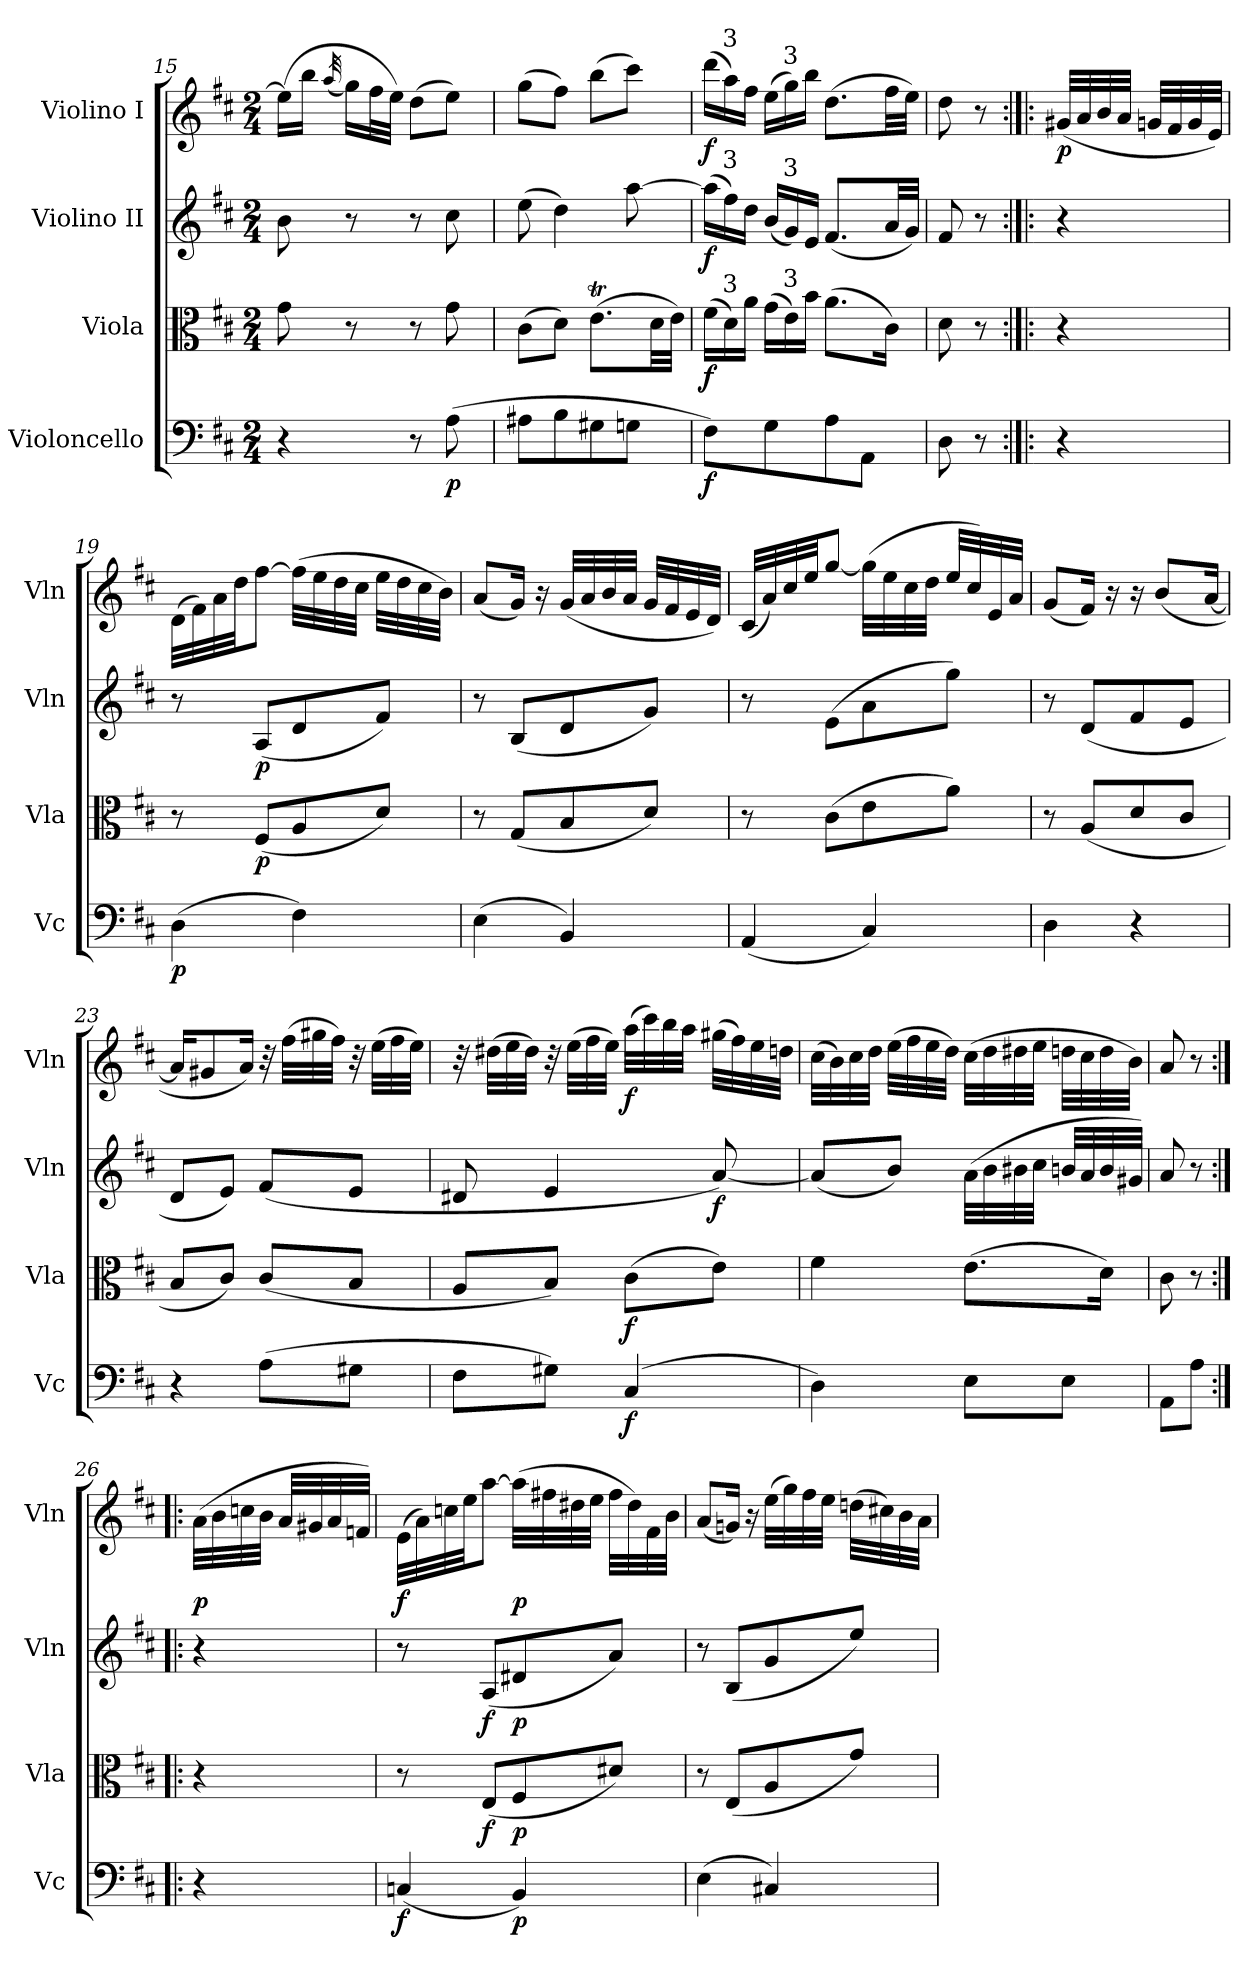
**kern	**dynam	**kern	**dynam	**kern	**dynam	**kern	**dynam
*part4	*part4	*part3	*part3	*part2	*part2	*part1	*part1
*staff4	*staff4	*staff3	*staff3	*staff2	*staff2	*staff1	*staff1
*I"Violoncello	*	*I"Viola	*	*I"Violino II	*	*I"Violino I	*
*I'Vc	*	*I'Vla	*	*I'Vln	*	*I'Vln	*
*clefF4	*	*clefC3	*	*clefG2	*	*clefG2	*
*k[f#c#]	*	*k[f#c#]	*	*k[f#c#]	*	*k[f#c#]	*
*D:	*	*D:	*	*D:	*	*D:	*
*M2/4	*	*M2/4	*	*M2/4	*	*M2/4	*
=15	=15	=15	=15	=15	=15	=15	=15
*^	*	*	*	*	*	*	*
4r	4..ryy	.	8g	.	8b	.	(16eeLL]	.
.	.	.	.	.	.	.	16bbJJ	.
.	.	.	.	.	.	.	(<32qaa/	.
.	.	.	8r	.	8r	.	16ggLL)	.
.	.	.	.	.	.	.	32ff#L	.
.	.	.	.	.	.	.	32eeJJJ)	.
8r	.	.	8r	.	8r	.	(8ddL	.
(8A	.	p	8g	crescendo	8cc#	crescendo	8eeJ)	crescendo
.	16ryy	crescendo	.	.	.	.	.	.
*v	*v	*	*	*	*	*	*	*
=16	=16	=16	=16	=16	=16	=16	=16
8A#XL	.	(8c#L	.	(8ee	.	(8ggL	.
8B	.	8dJ)	.	4dd)	.	8ff#J)	.
8G#X	.	(8.eTL	.	.	.	(8bbL	.
8GnJ	.	.	.	[8aa	.	8ccc#J)	.
.	.	32dLL	.	.	.	.	.
.	.	32eJJJ)	.	.	.	.	.
=17	=17	=17	=17	=17	=17	=17	=17
*	*	*Xtuplet	*	*Xtuplet	*	*Xtuplet	*
8F#L)	f	(24f#LL	f	(24aaLL]	f	(24dddLL	f
!	!	!	!	!	!	!LO:TX:a:t=3	!
!	!	!	!	!LO:TX:a:t=3	!	!	!
!	!	!LO:TX:a:t=3	!	!	!	!	!
.	.	24d)	.	24ff#)	.	24aa)	.
.	.	24aJJ	.	24ddJJ	.	24ff#JJ	.
8G	.	(24gLL	.	(24bLL	.	(24eeLL	.
!	!	!	!	!	!	!LO:TX:a:t=3	!
!	!	!	!	!LO:TX:a:t=3	!	!	!
!	!	!LO:TX:a:t=3	!	!	!	!	!
.	.	24e)	.	24g)	.	24gg)	.
.	.	24bJJ	.	24eJJ	.	24bbJJ	.
8A	.	(8.aL	.	(8.f#L	.	(8.ddL	.
8AAJ	.	.	.	.	.	.	.
.	.	16c#Jk)	.	32aLL	.	32ff#LL	.
.	.	.	.	32gJJJ)	.	32eeJJJ)	.
=18a	=18a	=18a	=18a	=18a	=18a	=18a	=18a
8D	.	8d	.	8f#	.	8dd	.
8r	.	8r	.	8r	.	8r	.
=18b:|!|:	=18b:|!|:	=18b:|!|:	=18b:|!|:	=18b:|!|:	=18b:|!|:	=18b:|!|:	=18b:|!|:
4r	.	4r	.	4r	.	(32g#XLLL	p
.	.	.	.	.	.	32a	.
.	.	.	.	.	.	32b	.
.	.	.	.	.	.	32aJJJ	.
.	.	.	.	.	.	32gnLLL	.
.	.	.	.	.	.	32f#	.
.	.	.	.	.	.	32g	.
.	.	.	.	.	.	32eJJJ)	.
=19	=19	=19	=19	=19	=19	=19	=19
(4D	p	8r	.	8r	.	(32d\LLL	.
.	.	.	.	.	.	32f#)	.
.	.	.	.	.	.	32a	.
.	.	.	.	.	.	32ddJJ	.
.	.	(8F#L	p	(8AL	p	[8ff#J	.
4F#)	.	8A	.	8d	.	(32ff#LLL]	.
.	.	.	.	.	.	32ee	.
.	.	.	.	.	.	32dd	.
.	.	.	.	.	.	32cc#JJJ	.
.	.	8dJ)	.	8f#J)	.	32eeLLL	.
.	.	.	.	.	.	32dd	.
.	.	.	.	.	.	32cc#	.
.	.	.	.	.	.	32bJJJ)	.
=20	=20	=20	=20	=20	=20	=20	=20
(4E	.	8r	.	8r	.	(8aL	.
.	.	(8GL	.	(8BL	.	16gJk)	.
.	.	.	.	.	.	16r	.
4BB)	.	8B	.	8d	.	(32gLLL	.
.	.	.	.	.	.	32a	.
.	.	.	.	.	.	32b	.
.	.	.	.	.	.	32aJJJ	.
.	.	8dJ)	.	8gJ)	.	32gLLL	.
.	.	.	.	.	.	32f#	.
.	.	.	.	.	.	32e	.
.	.	.	.	.	.	32dJJJ)	.
=21	=21	=21	=21	=21	=21	=21	=21
(4AA	.	8r	.	8r	.	(<32c#/LLL	.
.	.	.	.	.	.	32a)	.
.	.	.	.	.	.	32cc#	.
.	.	.	.	.	.	32eeJJ	.
.	.	(8c#L	.	(8eL	.	[8ggJ	.
4C#)	.	8e	.	8a	.	(32ggLLL]	.
.	.	.	.	.	.	32ee	.
.	.	.	.	.	.	32cc#	.
.	.	.	.	.	.	32ddJJJ	.
.	.	8aJ)	.	8ggJ)	.	32eeLLL	.
.	.	.	.	.	.	32cc#)	.
.	.	.	.	.	.	32e	.
.	.	.	.	.	.	32aJJJ	.
!!LO:LB:g=z
=22	=22	=22	=22	=22	=22	=22	=22
4D	.	8r	.	8r	.	(8gL	.
.	.	(8AL	.	(8dL	.	16f#Jk)	.
.	.	.	.	.	.	16r	.
4r	.	8d	.	8f#	.	16r	.
.	.	.	.	.	.	(8bL	.
.	.	8c#J	.	8eJ	.	.	.
.	.	.	.	.	.	[16aJk	.
=23	=23	=23	=23	=23	=23	=23	=23
4r	.	8BL	.	8dL	.	16aKL]	.
.	.	.	.	.	.	8g#X	.
.	.	8c#J)	.	8eJ)	.	.	.
.	.	.	.	.	.	16aJk)	.
(8AL	.	(8c#L	.	(8f#L	.	32r	.
.	.	.	.	.	.	(32ff#LLL	.
.	.	.	.	.	.	32gg#X	.
.	.	.	.	.	.	32ff#JJJ)	.
8G#XJ	.	8BJ	.	8eJ	.	32r	.
.	.	.	.	.	.	(32eeLLL	.
.	.	.	.	.	.	32ff#	.
.	.	.	.	.	.	32eeJJJ)	.
=24	=24	=24	=24	=24	=24	=24	=24
8F#L	.	8AL	.	8d#X	.	32r	.
.	.	.	.	.	.	(32dd#XLLL	.
.	.	.	.	.	.	32ee	.
.	.	.	.	.	.	32dd#JJJ)	.
8G#XJ)	.	8BJ)	.	4e	.	32r	.
.	.	.	.	.	.	(32eeLLL	.
.	.	.	.	.	.	32ff#	.
.	.	.	.	.	.	32eeJJJ)	.
(4C#	f	(8c#L	f	.	.	(32aaLLL	f
.	.	.	.	.	.	32ccc#)	.
.	.	.	.	.	.	32bb	.
.	.	.	.	.	.	32aaJJJ	.
.	.	8eJ)	.	[8a)	f	(32gg#XLLL	.
.	.	.	.	.	.	32ff#)	.
.	.	.	.	.	.	32ee	.
.	.	.	.	.	.	32ddnJJJ	.
!!LO:LB:g=z
=25	=25	=25	=25	=25	=25	=25	=25
4D)	.	4f#	.	(8aL]	.	(32cc#LLL	.
.	.	.	.	.	.	32b)	.
.	.	.	.	.	.	32cc#	.
.	.	.	.	.	.	32ddJJJ	.
.	.	.	.	8bJ)	.	(32eeLLL	.
.	.	.	.	.	.	32ff#	.
.	.	.	.	.	.	32ee	.
.	.	.	.	.	.	32ddJJJ)	.
8EL	.	(8.eL	.	(32aLLL	.	(32cc#LLL	.
.	.	.	.	32b	.	32dd	.
.	.	.	.	32b#X	.	32dd#X	.
.	.	.	.	32cc#JJJ	.	32eeJJJ	.
8EJ	.	.	.	32bnLLL	.	32ddnLLL	.
.	.	.	.	32a	.	32cc#	.
.	.	16dJk)	.	32b	.	32dd	.
.	.	.	.	32g#XJJJ)	.	32bJJJ)	.
=26a	=26a	=26a	=26a	=26a	=26a	=26a	=26a
8AAL	.	8c#	.	8a	.	8a	.
8AJ	.	8r	.	8r	.	8r	.
=26b:|!|:	=26b:|!|:	=26b:|!|:	=26b:|!|:	=26b:|!|:	=26b:|!|:	=26b:|!|:	=26b:|!|:
4r	.	4r	.	4r	.	(32aLLL	p
.	.	.	.	.	.	32b	.
.	.	.	.	.	.	32ccn	.
.	.	.	.	.	.	32bJJJ	.
.	.	.	.	.	.	32aLLL	.
.	.	.	.	.	.	32g#X	.
.	.	.	.	.	.	32a	.
.	.	.	.	.	.	32fnJJJ)	.
=27	=27	=27	=27	=27	=27	=27	=27
(4Cn	f	8r	.	8r	.	(32eLLL	f
.	.	.	.	.	.	32a)	.
.	.	.	.	.	.	32ccn	.
.	.	.	.	.	.	32eeJJ	.
.	.	(8EL	f	(8AL	f	[8aaJ	.
4BB)	p	8F#	p	8d#X	p	(32aaLLL]	p
.	.	.	.	.	.	32ff#X	.
.	.	.	.	.	.	32dd#X	.
.	.	.	.	.	.	32eeJJJ	.
.	.	8d#XJ)	.	8aJ)	.	32ff#LLL	.
.	.	.	.	.	.	32dd#)	.
.	.	.	.	.	.	32f#	.
.	.	.	.	.	.	32bJJJ	.
!!LO:LB:g=z
=28	=28	=28	=28	=28	=28	=28	=28
(4E	.	8r	.	8r	.	(8aL	.
.	.	(8EL	.	(8BL	.	16gnJk)	.
.	.	.	.	.	.	16r	.
4C#X)	crescendo	8A	.	8g	.	(32eeLLL	.
.	.	.	.	.	.	32gg)	.
.	.	.	.	.	.	32ff#	.
.	.	.	.	.	.	32eeJJJ	.
.	.	8gJ)	crescendo	8eeJ)	crescendo	(32ddnLLL	crescendo
.	.	.	.	.	.	32cc#X)	.
.	.	.	.	.	.	32b	.
.	.	.	.	.	.	32aJJJ	.
=	=	=	=	=	=	=	=
*-	*-	*-	*-	*-	*-	*-	*-
